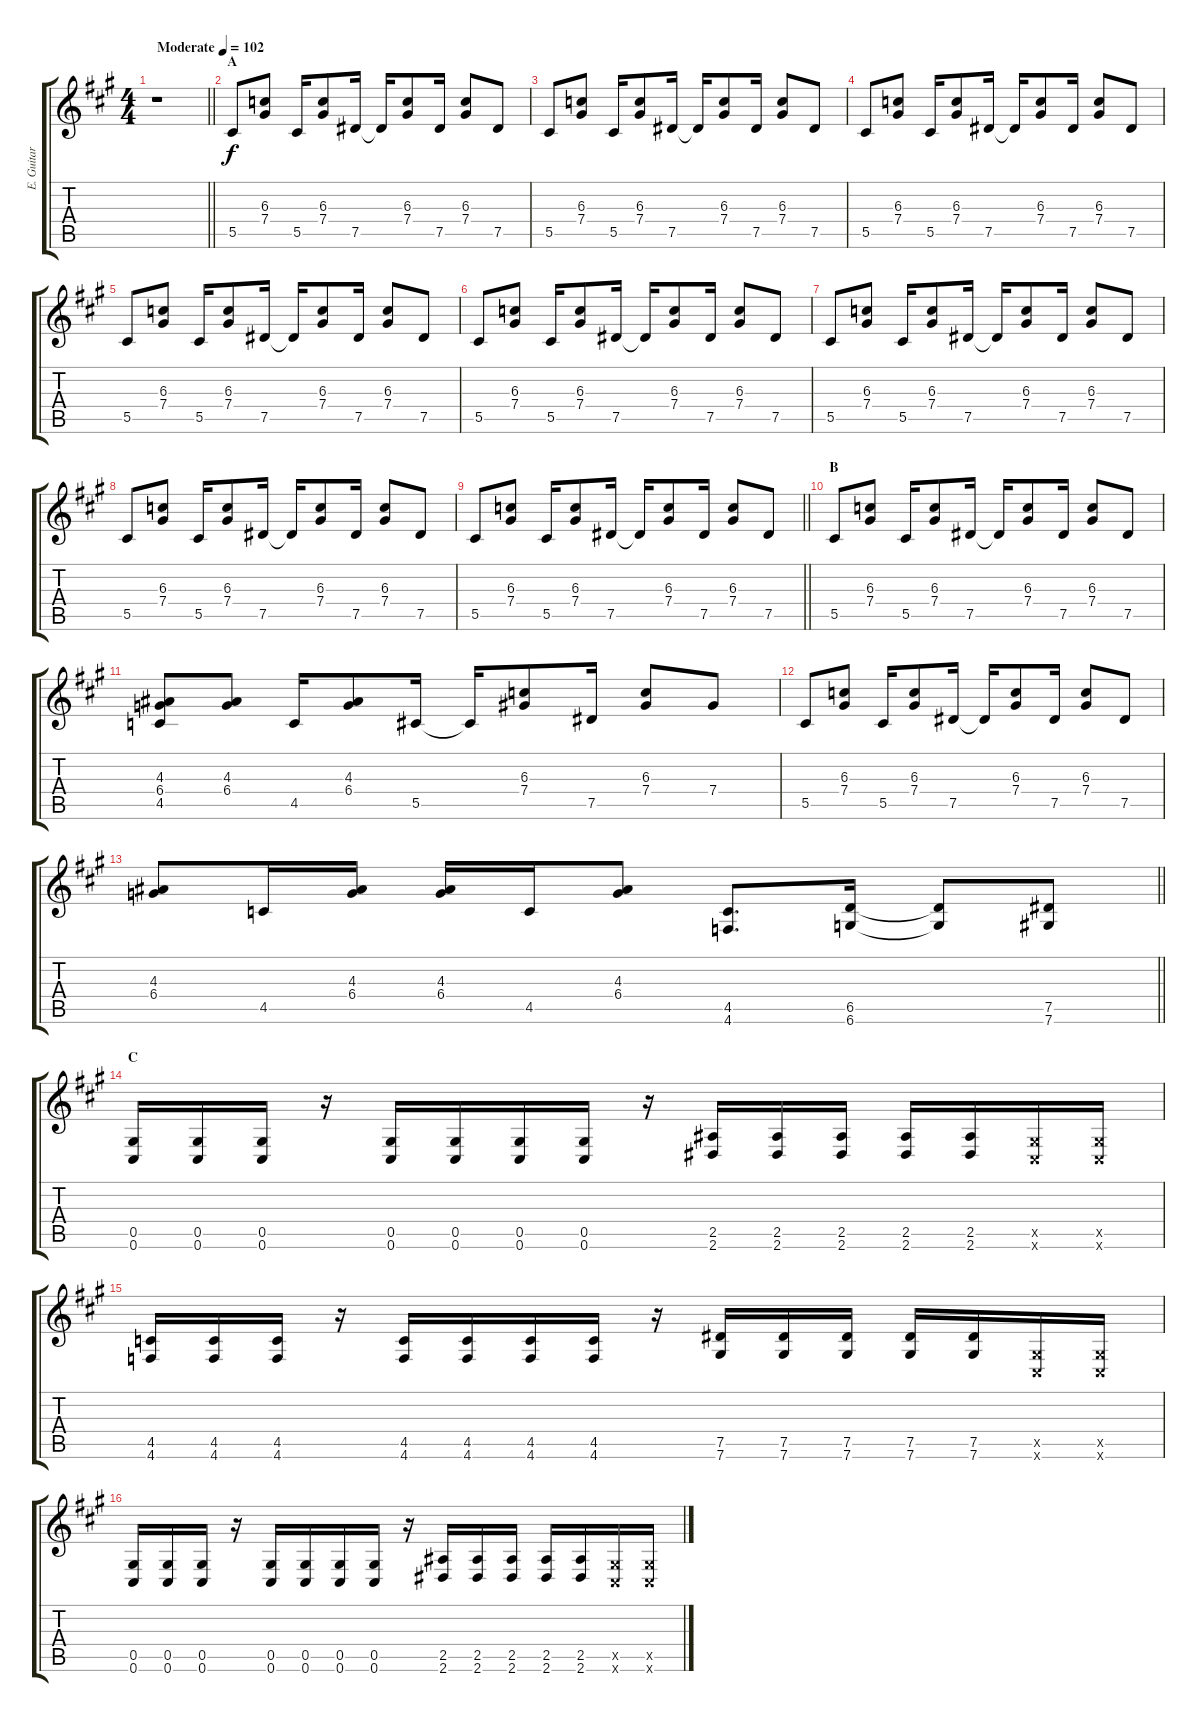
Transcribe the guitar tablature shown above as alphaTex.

\track ("E. Guitar III" "E. Guitar ") {instrument distortionguitar}
\staff {score tabs}
\tuning (Eb4 Bb3 Gb3 Db3 Ab2 Db2) {hide}
\ts (4 4)
\tempo (102 "Moderate")
\clef g2
\barLineRight lightlight
\ks a
r.1{dy f instrument distortionguitar} |
\section ("" "A")
5.5.8{balance 8} (6.3 7.4).8 5.5.16 (6.3 7.4).8 7.5.16 7.5{t}.16 (6.3 7.4).8 7.5.16 (6.3 7.4).8 7.5.8 |
5.5.8 (6.3 7.4).8 5.5.16 (6.3 7.4).8 7.5.16 7.5{t}.16 (6.3 7.4).8 7.5.16 (6.3 7.4).8 7.5.8 |
5.5.8 (6.3 7.4).8 5.5.16 (6.3 7.4).8 7.5.16 7.5{t}.16 (6.3 7.4).8 7.5.16 (6.3 7.4).8 7.5.8 |
5.5.8 (6.3 7.4).8 5.5.16 (6.3 7.4).8 7.5.16 7.5{t}.16 (6.3 7.4).8 7.5.16 (6.3 7.4).8 7.5.8 |
5.5.8 (6.3 7.4).8 5.5.16 (6.3 7.4).8 7.5.16 7.5{t}.16 (6.3 7.4).8 7.5.16 (6.3 7.4).8 7.5.8 |
5.5.8 (6.3 7.4).8 5.5.16 (6.3 7.4).8 7.5.16 7.5{t}.16 (6.3 7.4).8 7.5.16 (6.3 7.4).8 7.5.8 |
5.5.8 (6.3 7.4).8 5.5.16 (6.3 7.4).8 7.5.16 7.5{t}.16 (6.3 7.4).8 7.5.16 (6.3 7.4).8 7.5.8 |
\barLineRight lightlight
5.5.8 (6.3 7.4).8 5.5.16 (6.3 7.4).8 7.5.16 7.5{t}.16 (6.3 7.4).8 7.5.16 (6.3 7.4).8 7.5.8 |
\section ("" "B")
5.5.8 (6.3 7.4).8 5.5.16 (6.3 7.4).8 7.5.16 7.5{t}.16 (6.3 7.4).8 7.5.16 (6.3 7.4).8 7.5.8 |
(4.3 6.4 4.5).8 (4.3 6.4).8 4.5.16 (4.3 6.4).8 5.5.16 5.5{t}.16 (6.3 7.4).8 7.5.16 (6.3 7.4).8 7.4.8 |
5.5.8 (6.3 7.4).8 5.5.16 (6.3 7.4).8 7.5.16 7.5{t}.16 (6.3 7.4).8 7.5.16 (6.3 7.4).8 7.5.8 |
\barLineRight lightlight
(4.3 6.4).8 4.5.16 (4.3 6.4).16 (4.3 6.4).16 4.5.16 (4.3 6.4).8 (4.5 4.6).8{d} (6.5 6.6).16 (6.5{t} 6.6{t}).8 (7.5 7.6).8 |
\section ("" "C")
(0.5 0.6).16{balance 3} (0.5 0.6).16 (0.5 0.6).16 r.16 (0.5 0.6).16 (0.5 0.6).16 (0.5 0.6).16 (0.5 0.6).16 r.16 (2.5 2.6).16 (2.5 2.6).16 (2.5 2.6).16 (2.5 2.6).16 (2.5 2.6).16 (0.5{x} 0.6{x}).16 (0.5{x} 0.6{x}).16 |
(4.5 4.6).16 (4.5 4.6).16 (4.5 4.6).16 r.16 (4.5 4.6).16 (4.5 4.6).16 (4.5 4.6).16 (4.5 4.6).16 r.16 (7.5 7.6).16 (7.5 7.6).16 (7.5 7.6).16 (7.5 7.6).16 (7.5 7.6).16 (0.5{x} 0.6{x}).16 (0.5{x} 0.6{x}).16 |
(0.5 0.6).16 (0.5 0.6).16 (0.5 0.6).16 r.16 (0.5 0.6).16 (0.5 0.6).16 (0.5 0.6).16 (0.5 0.6).16 r.16 (2.5 2.6).16 (2.5 2.6).16 (2.5 2.6).16 (2.5 2.6).16 (2.5 2.6).16 (0.5{x} 0.6{x}).16 (0.5{x} 0.6{x}).16
